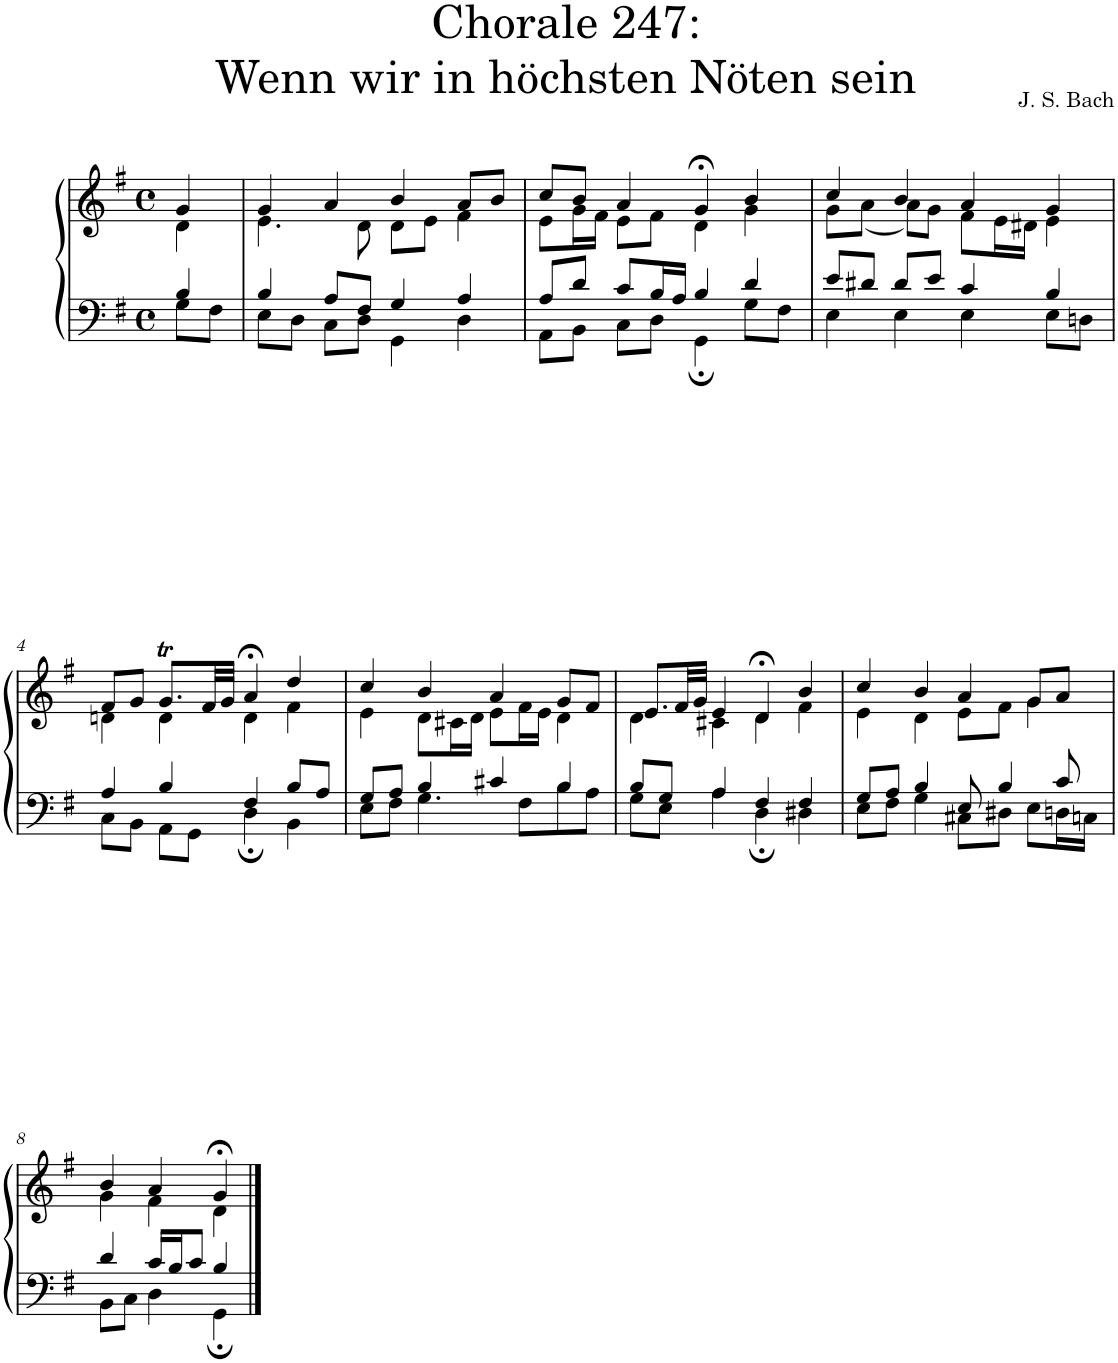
**kern	**kern
*part1	*part1
*staff2	*staff1
*I"S,A	*
*clefF4	*clefG2
*k[f#]	*k[f#]
*M4/4	*M4/4
*met(c)	*met(c)
=	=
*^	*^
4B/	8G\L	4g/	4d\
.	8F#\J	.	.
=1	=1	=1	=1
4B/	8E\L	4g/	4.e\
.	8D\J	.	.
8A/L	8C\L	4a/	.
8F#/J	8D\J	.	8d\
4G/	4GG\	4b/	8d\L
.	.	.	8e\J
4A/	4D\	8a/L	4f#\
.	.	8b/J	.
=2	=2	=2	=2
8A/L	8AA\L	8cc/L	8e\L
8d/J	8BB\J	8b/J	16g\L
.	.	.	16f#\JJ
8c/L	8C\L	4a/	8e\L
16B/L	8D\J	.	8f#\J
16A/JJ	.	.	.
4B/	4GG;\	4g;</	4d\
4d/	8G\L	4b/	4g\
.	8F#\J	.	.
=3	=3	=3	=3
8e/L	4E\	4cc/	8g\L
8d#X/J	.	.	(<8a\J
8d#/L	4E\	4b/	8a\L)
8e/J	.	.	8g\J
4c/	4E\	4a/	8f#\L
.	.	.	16e\L
.	.	.	16d#X\JJ
4B/	8E\L	4g/	4e\
.	8Dn\J	.	.
!!LO:LB:g=z	!!
=4	=4	=4	=4
4A/	8C\L	8f#/L	4dn\
.	8BB\J	8g/J	.
4B/	8AA\L	8.g>/L	4d\
.	8GG\J	.	.
.	.	32f#/LL	.
.	.	32g/JJJ	.
4F#/	4D;\	4a;</	4d\
8B/L	4BB\	4dd/	4f#\
8A/J	.	.	.
=5	=5	=5	=5
8G/L	8E\L	4cc/	4e\
8A/J	8F#\J	.	.
4B/	4.G\	4b/	8d\L
.	.	.	16c#X\L
.	.	.	16d\JJ
4c#X/	.	4a/	8e\L
.	8F#\L	.	16f#\L
.	.	.	16e\JJ
4B/	8B\	8g/L	4d\
.	8A\J	8f#/J	.
=6	=6	=6	=6
8B/L	8G\L	8.e/L	4d\
8G/J	8E\J	.	.
.	.	32f#/LL	.
.	.	32g/JJJ	.
4A/	4A\	4e/	4c#X\
4F#/	4D;\	4d;</	4d\
4F#/	4D#X\	4b/	4f#\
=7	=7	=7	=7
8G/L	8E\L	4cc/	4e\
8A/J	8F#\J	.	.
4B/	4G\	4b/	4d\
8E/	8C#X\L	4a/	8e\L
4B/	8D#X\J	.	8f#\J
.	8E\L	8g/L	4g\
8c/	16Dn\L	8a/J	.
.	16Cn\JJ	.	.
!!LO:LB:g=z	!!
=8	=8	=8	=8
4d/	8BB\L	4b/	4g\
.	8C\J	.	.
16c/LL	4D\	4a/	4f#\
16B/J	.	.	.
8c/J	.	.	.
4B/	4GG;\	4g;</	4d\
*v	*v	*	*
*	*v	*v
==	==
*-	*-
